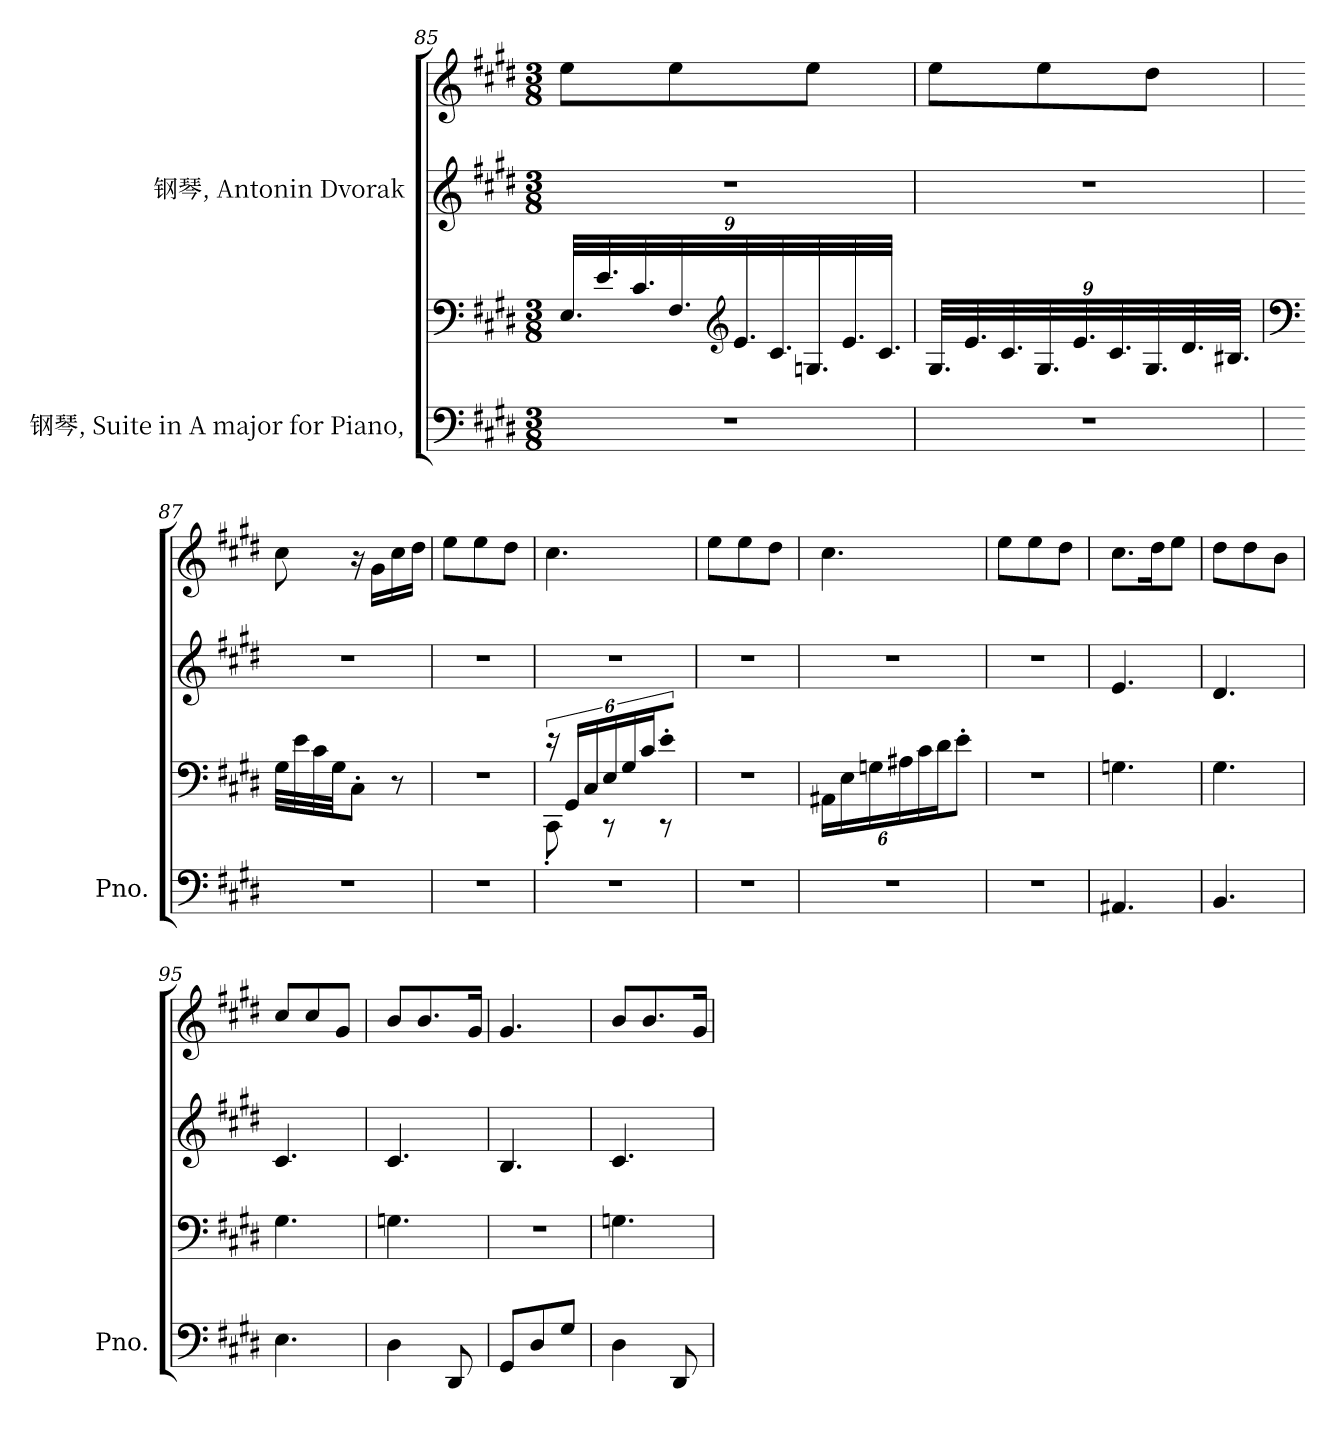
**kern	**kern	**kern	**kern
*part2	*part2	*part1	*part1
*staff4	*staff3	*staff2	*staff1
*I"钢琴, Suite in A major for Piano,	*	*I"钢琴, Antonin Dvorak	*
*I'Pno.	*	*	*
*clefF4	*clefF4	*clefG2	*clefG2
*k[f#c#g#d#]	*k[f#c#g#d#]	*k[f#c#g#d#]	*k[f#c#g#d#]
*M3/8	*M3/8	*M3/8	*M3/8
*	*Xbrackettup	*	*
=85	=85	=85	=85
4.r	36.E/LLL	4.r	8ee\L
.	36.e/	.	.
.	36.c#/	.	.
.	36.F#/	.	8ee\
*	*clefG2	*	*
.	36.e/	.	.
.	36.c#/	.	.
.	36.Gn/	.	8ee\J
.	36.e/	.	.
.	36.c#/JJJ	.	.
!!LO:LB:g=z
=86	=86	=86	=86
4.r	36.G#/LLL	4.r	8ee\L
.	36.e/	.	.
.	36.c#/	.	.
.	36.G#/	.	8ee\
.	36.e/	.	.
.	36.c#/	.	.
.	36.G#/	.	8dd#\J
.	36.d#/	.	.
.	36.B#X/JJJ	.	.
=87	=87	=87	=87
*	*clefF4	*	*
4.r	32G#\LLL	4.r	8cc#\
.	32e\	.	.
.	32c#\	.	.
.	32G#\JJ	.	.
.	8C#'\J	.	16r
.	.	.	16g#\LL
.	8r	.	16cc#\
*	*	*	*MM105
.	.	.	16dd#\JJ
=88	=88	=88	=88
4.r	4.r	4.r	8ee\L
.	.	.	8ee\
.	.	.	8dd#\J
=89	=89	=89	=89
*	*brackettup	*	*
*	*	*	*MM111
*	*^	*	*
4.r	24r	8CC#'\	4.r	4.cc#\
.	24GG#/LL	.	.	.
.	24C#/	.	.	.
*	*Xbrackettup	*	*	*
.	24E/	8r	.	.
.	24G#/	.	.	.
.	24c#/J	.	.	.
.	8e'/J	8r	.	.
*	*v	*v	*	*
!!LO:LB:g=z
=90	=90	=90	=90
4.r	4.r	4.r	8ee\L
.	.	.	8ee\
.	.	.	8dd#\J
=91	=91	=91	=91
*	*	*	*MM111
4.r	24AA#X\LL	4.r	4.cc#\
.	24E\	.	.
.	24Gn\	.	.
.	24A#X\	.	.
.	24c#\	.	.
.	24d#\J	.	.
.	8e'\J	.	.
=92	=92	=92	=92
4.r	4.r	4.r	8ee\L
.	.	.	8ee\
.	.	.	8dd#\J
=93	=93	=93	=93
*	*	*	*MM111
4.AA#X/	4.Gn\	4.e/	8.cc#\L
.	.	.	16dd#\K
.	.	.	8ee\J
=94	=94	=94	=94
4.BB/	4.G#\	4.d#/	8dd#\L
.	.	.	8dd#\
.	.	.	8b\J
=95	=95	=95	=95
4.E\	4.G#\	4.c#/	8cc#/L
.	.	.	8cc#/
.	.	.	8g#/J
=96	=96	=96	=96
4D#\	4.Gn\	4.c#/	8b/L
.	.	.	8.b/
8DD#/	.	.	.
.	.	.	16g#/Jk
=97	=97	=97	=97
8GG#/L	4.r	4.B/	4.g#/
8D#/	.	.	.
8G#/J	.	.	.
!!LO:PB:g=z
=98	=98	=98	=98
4D#\	4.Gn\	4.c#/	8b/L
.	.	.	8.b/
8DD#/	.	.	.
.	.	.	16g#/Jk
=	=	=	=
*-	*-	*-	*-
